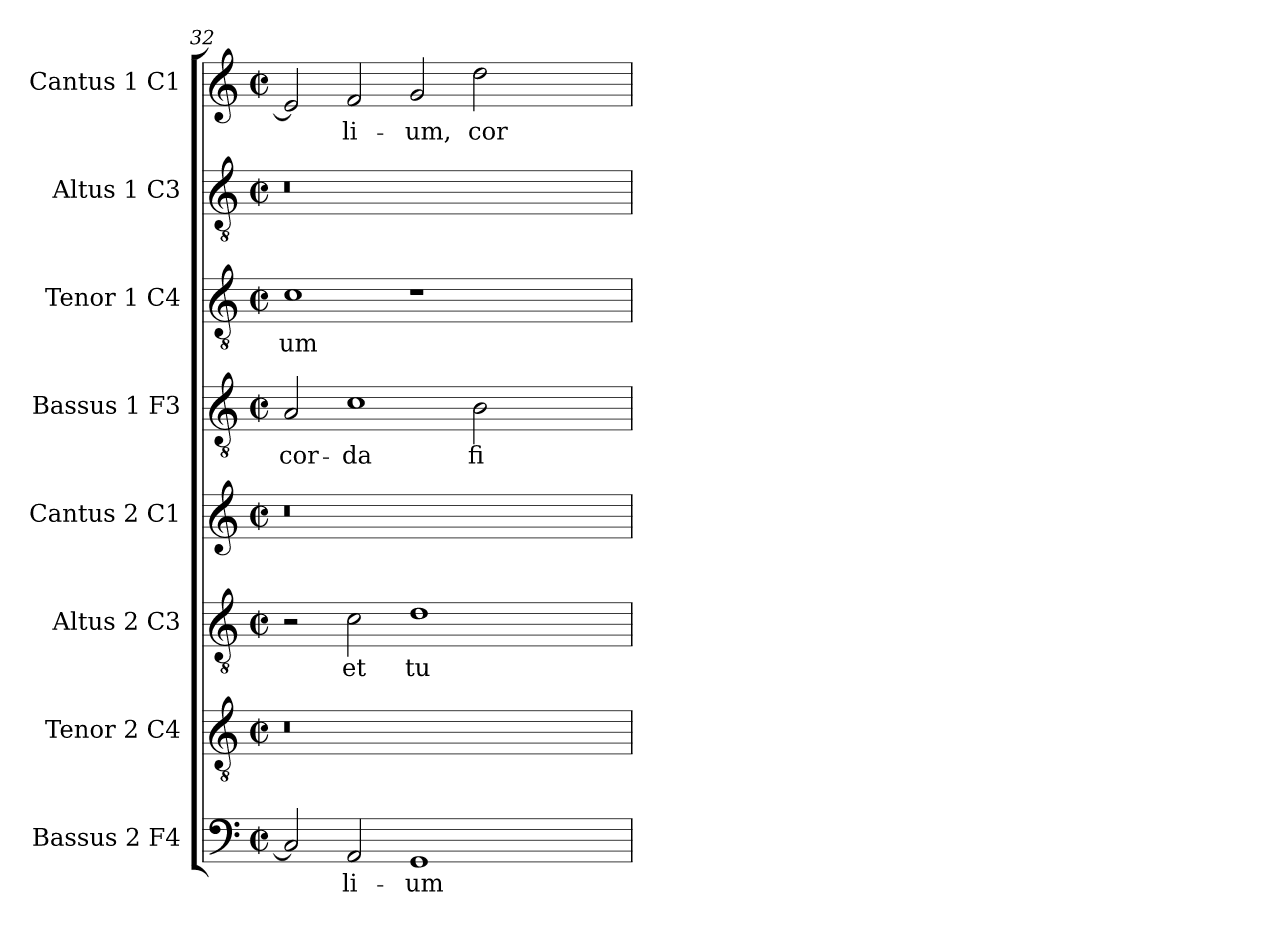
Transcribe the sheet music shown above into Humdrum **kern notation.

**kern	**text	**kern	**kern	**text	**kern	**kern	**text	**kern	**text	**kern	**kern	**text
*part8	*part8	*part7	*part6	*part6	*part5	*part4	*part4	*part3	*part3	*part2	*part1	*part1
*staff8	*staff8	*staff7	*staff6	*staff6	*staff5	*staff4	*staff4	*staff3	*staff3	*staff2	*staff1	*staff1
*I"Bassus 2  F4	*	*I"Tenor 2  C4	*I"Altus 2  C3	*	*I"Cantus 2  C1	*I"Bassus 1  F3	*	*I"Tenor 1  C4	*	*I"Altus 1  C3	*I"Cantus 1  C1	*
*I'B2	*	*I'T2	*I'A2	*	*I'C2	*I'B1	*	*I'T1	*	*I'A1	*I'C1	*
*clefF4	*	*clefGv2	*clefGv2	*	*clefG2	*clefGv2	*	*clefGv2	*	*clefGv2	*clefG2	*
*M2/2	*	*M2/2	*M2/2	*	*M2/2	*M2/2	*	*M2/2	*	*M2/2	*M2/2	*
*met(c|)	*	*met(c|)	*met(c|)	*	*met(c|)	*met(c|)	*	*met(c|)	*	*met(c|)	*met(c|)	*
=32	=32	=32	=32	=32	=32	=32	=32	=32	=32	=32	=32	=32
!	!	!	!	!	!	!	!LO:LY:b:cj	!	!LO:LY:b:cj	!	!	!
2C/]	.	0r	2r	.	0r	2A/	cor-	1c	-um	0r	2e/]	.
!	!LO:LY:b:cj	!	!	!LO:LY:b:cj	!	!	!LO:LY:b:cj	!	!	!	!	!LO:LY:b:cj
2AA/	-li-	.	2c\	et	.	1c	-da	.	.	.	2f/	-li-
!	!LO:LY:b:cj	!	!	!LO:LY:b:cj	!	!	!	!LO:N:vis=1	!	!	!	!LO:LY:b:cj
1GG	-um	.	1d	tu-	.	.	.	0r	.	.	2g/	-um,
!	!	!	!	!	!	!	!LO:LY:b:cj	!	!	!	!	!LO:LY:b:cj
.	.	.	.	.	.	2B\	fi-	.	.	.	2dd\	cor-
1ryy	.	1ryy	1ryy	.	1ryy	1ryy	.	.	.	1ryy	1ryy	.
=	=	=	=	=	=	=	=	=	=	=	=	=
*-	*-	*-	*-	*-	*-	*-	*-	*-	*-	*-	*-	*-
